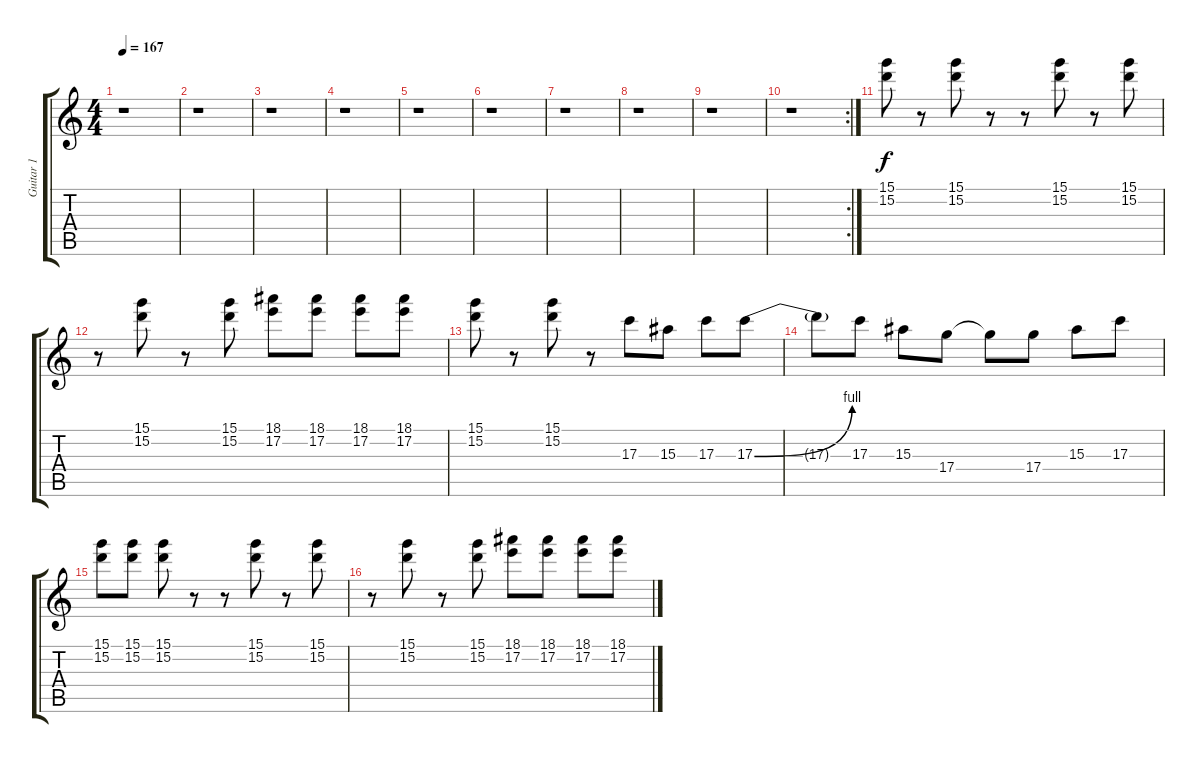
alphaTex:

\track ("Guitar 1" "Guitar 1") {instrument distortionguitar}
\staff {score tabs}
\tuning (E4 B3 G3 D3 A2 E2) {hide}
\ts (4 4)
\tempo 167
\clef g2
\ks c
r.1{dy f} |
r.1 |
r.1 |
r.1 |
r.1 |
r.1 |
r.1 |
r.1 |
r.1 |
\rc 2
r.1{volume 0} |
(15.1 15.2).8{volume 16} r.8 (15.1 15.2).8 r.8 r.8 (15.1 15.2).8 r.8 (15.1 15.2).8 |
r.8 (15.1 15.2).8 r.8 (15.1 15.2).8 (18.1 17.2).8 (18.1 17.2).8 (18.1 17.2).8 (18.1 17.2).8 |
(15.1 15.2).8 r.8 (15.1 15.2).8 r.8 17.3.8 15.3.8 17.3.8 17.3{be (bend 0 0 60 4)}.8 |
17.3{t}.8 17.3.8 15.3.8 17.4.8 17.4{t}.8 17.4.8 15.3.8 17.3.8 |
(15.1 15.2).8 (15.1 15.2).8 (15.1 15.2).8 r.8 r.8 (15.1 15.2).8 r.8 (15.1 15.2).8 |
r.8 (15.1 15.2).8 r.8 (15.1 15.2).8 (18.1 17.2).8 (18.1 17.2).8 (18.1 17.2).8 (18.1 17.2).8
